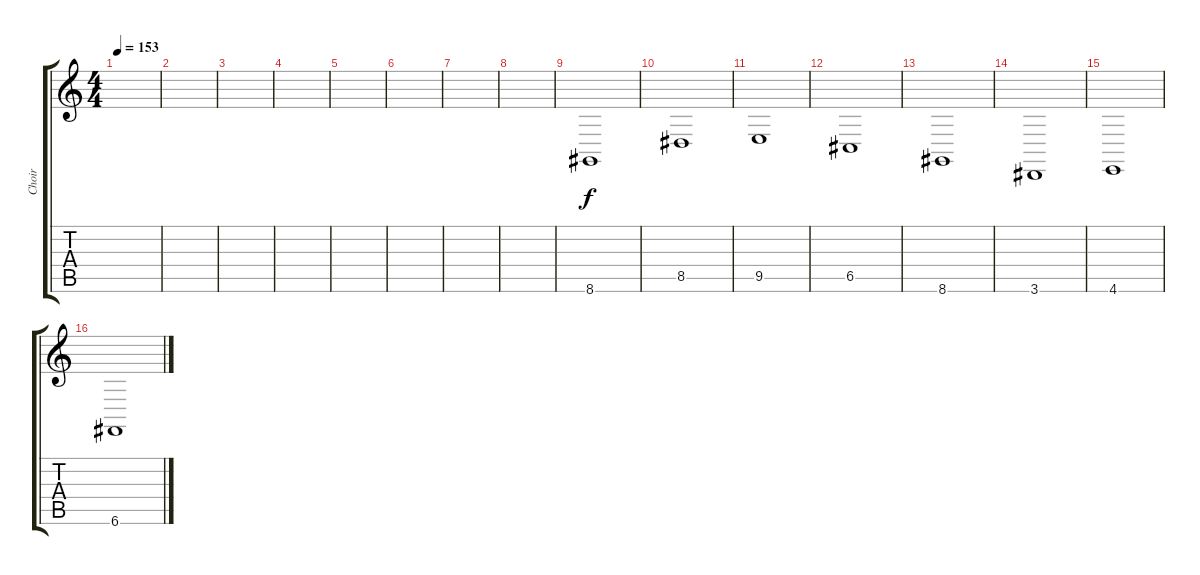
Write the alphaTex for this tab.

\track ("Choir" "Choir") {instrument choiraahs}
\staff {score tabs}
\tuning (D4 A3 F3 C3 G2 C2) {hide}
\ts (4 4)
\tempo 153
\clef g2
\ks c
|
|
|
|
|
|
|
|
8.6.1{volume 10} |
8.5.1 |
9.5.1 |
6.5.1 |
8.6.1 |
3.6.1 |
4.6.1 |
6.6.1
